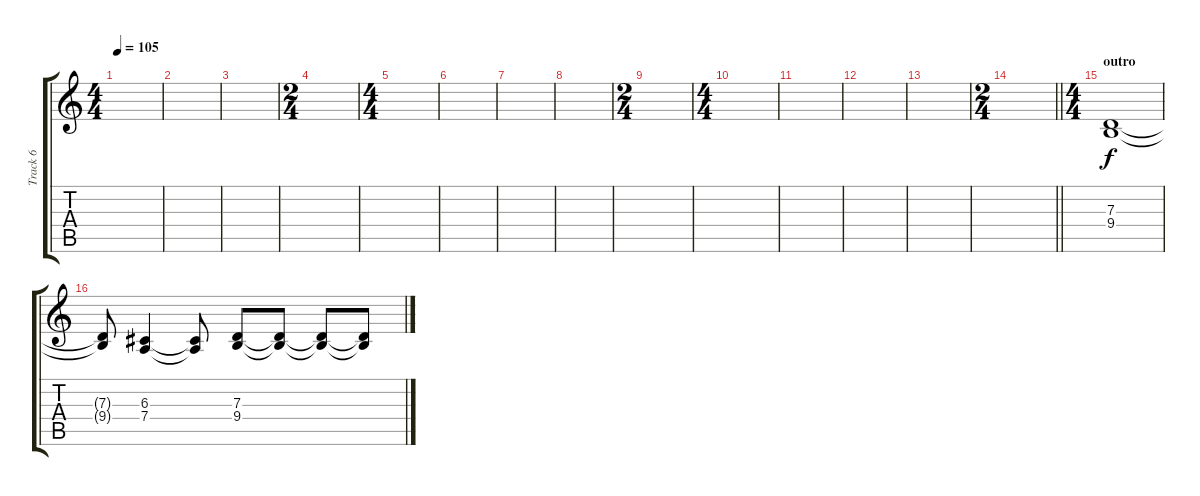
\track ("Track 6" "Track 6") {instrument sopranosax}
\staff {score tabs}
\tuning (E4 B3 G3 D3 A2 E2) {hide}
\ts (4 4)
\tempo 105
\clef g2
\ks c
|
|
|
\ts (2 4)
|
\ts (4 4)
|
|
|
|
\ts (2 4)
|
\ts (4 4)
|
|
|
|
\ts (2 4)
\barLineRight lightlight
|
\ts (4 4)
\section ("" "outro")
(7.3 9.4).1 |
(7.3{t} 9.4{t}).8 (6.3 7.4).4 (6.3{t} 7.4{t}).8 (7.3 9.4).8 (7.3{t} 9.4{t}).8 (7.3{t} 9.4{t}).8 (7.3{t} 9.4{t}).8
